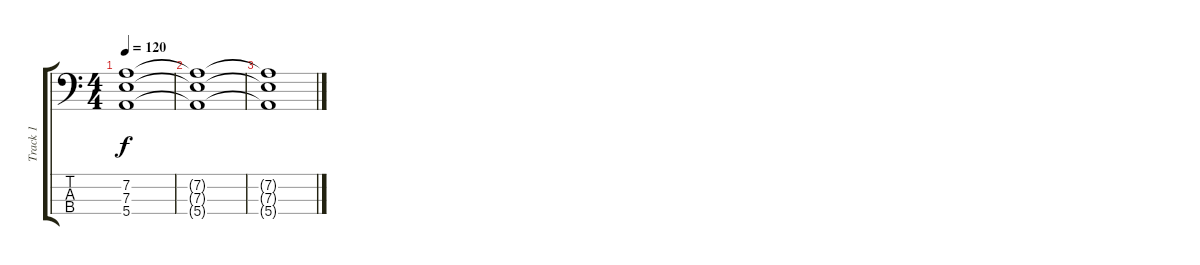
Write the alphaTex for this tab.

\track ("Track 1" "Track 1") {instrument electricbasspick}
\staff {score tabs}
\tuning (G2 D2 A1 E1) {hide}
\ts (4 4)
\tempo 120
\clef f4
\ks c
(7.2{t} 7.3{t} 5.4{t}).1{dy f} |
(7.2{t} 7.3{t} 5.4{t}).1{volume 0} |
(7.2{t} 7.3{t} 5.4{t}).1
